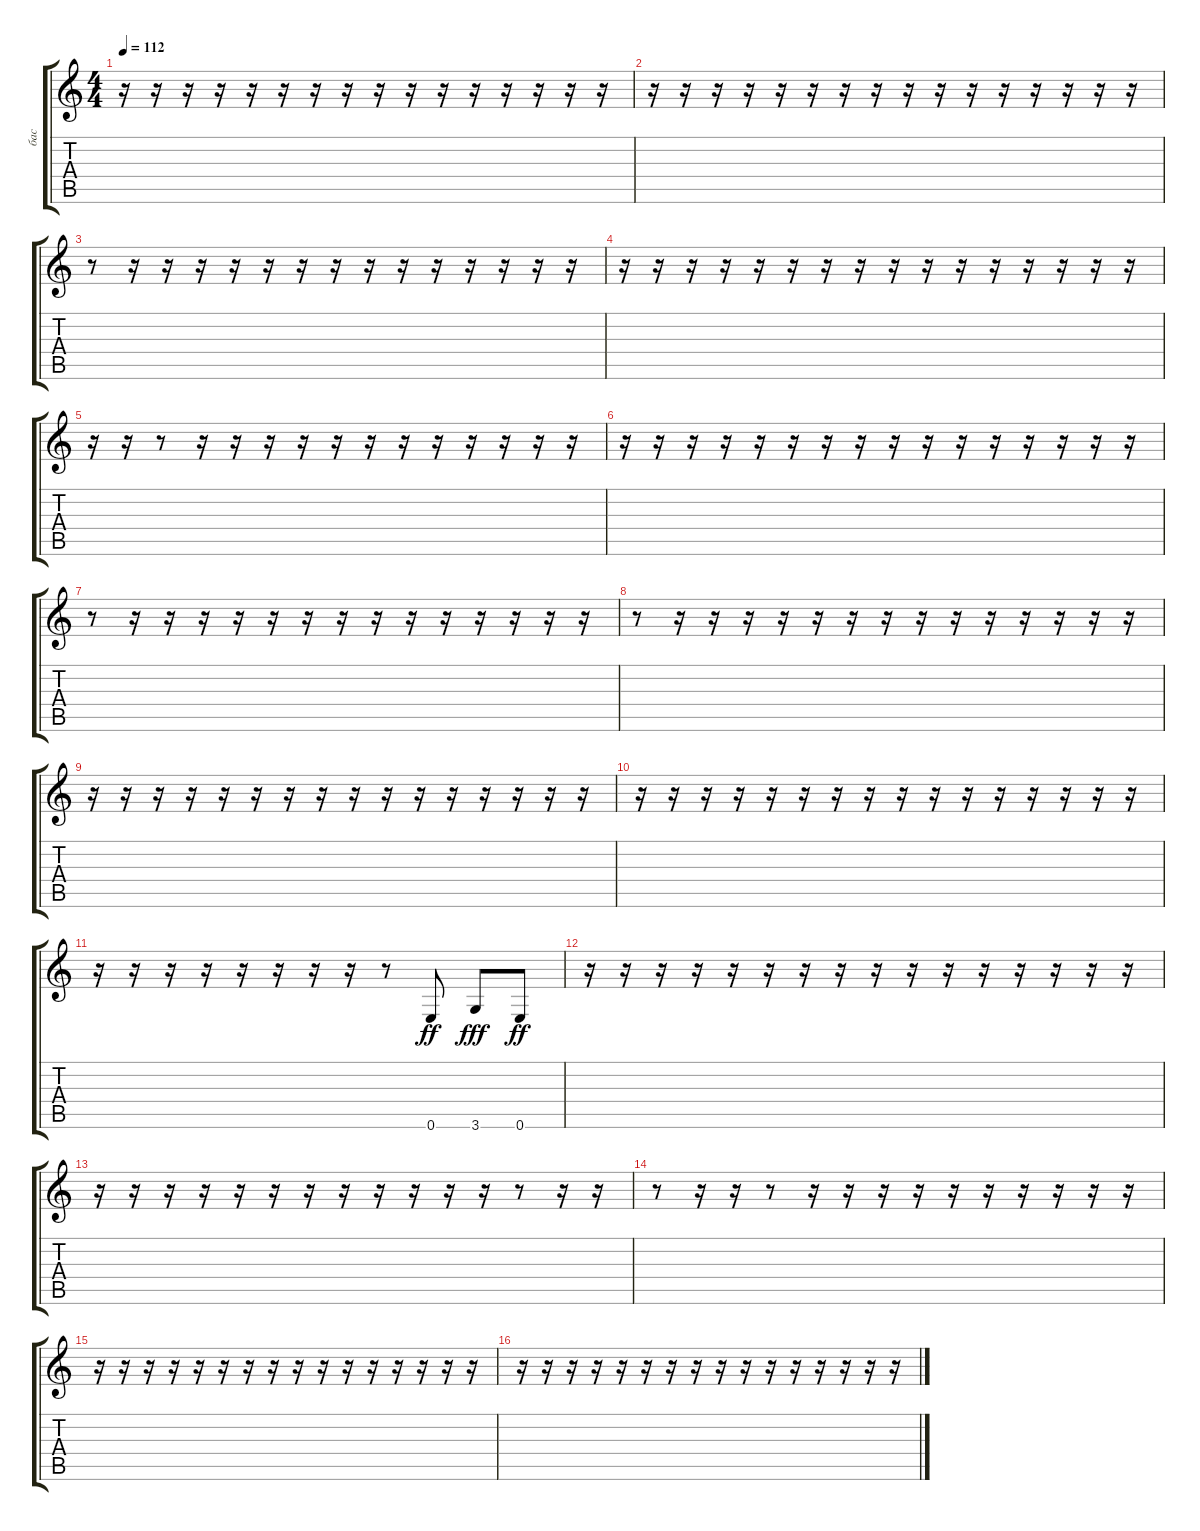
\track ("бас" "бас") {instrument acousticbass}
\staff {score tabs}
\tuning (E4 B3 G3 D3 A2 E2) {hide}
\ts (4 4)
\tempo 112
\clef g2
\ks c
r.16{dy f} r.16 r.16 r.16 r.16 r.16 r.16 r.16 r.16 r.16 r.16 r.16 r.16 r.16 r.16 r.16 |
r.16 r.16 r.16 r.16 r.16 r.16 r.16 r.16 r.16 r.16 r.16 r.16 r.16 r.16 r.16 r.16 |
r.8 r.16 r.16 r.16 r.16 r.16 r.16 r.16 r.16 r.16 r.16 r.16 r.16 r.16 r.16 |
r.16 r.16 r.16 r.16 r.16 r.16 r.16 r.16 r.16 r.16 r.16 r.16 r.16 r.16 r.16 r.16 |
r.16 r.16 r.8 r.16 r.16 r.16 r.16 r.16 r.16 r.16 r.16 r.16 r.16 r.16 r.16 |
r.16 r.16 r.16 r.16 r.16 r.16 r.16 r.16 r.16 r.16 r.16 r.16 r.16 r.16 r.16 r.16 |
r.8 r.16 r.16 r.16 r.16 r.16 r.16 r.16 r.16 r.16 r.16 r.16 r.16 r.16 r.16 |
r.8 r.16 r.16 r.16 r.16 r.16 r.16 r.16 r.16 r.16 r.16 r.16 r.16 r.16 r.16 |
r.16 r.16 r.16 r.16 r.16 r.16 r.16 r.16 r.16 r.16 r.16 r.16 r.16 r.16 r.16 r.16 |
r.16 r.16 r.16 r.16 r.16 r.16 r.16 r.16 r.16 r.16 r.16 r.16 r.16 r.16 r.16 r.16 |
r.16 r.16 r.16 r.16 r.16 r.16 r.16 r.16 r.8 0.6.8{dy ff} 3.6.8{dy fff} 0.6.8{dy ff} |
r.16 r.16 r.16 r.16 r.16 r.16 r.16 r.16 r.16 r.16 r.16 r.16 r.16 r.16 r.16 r.16 |
r.16 r.16 r.16 r.16 r.16 r.16 r.16 r.16 r.16 r.16 r.16 r.16 r.8 r.16 r.16 |
r.8 r.16 r.16 r.8 r.16 r.16 r.16 r.16 r.16 r.16 r.16 r.16 r.16 r.16 |
r.16 r.16 r.16 r.16 r.16 r.16 r.16 r.16 r.16 r.16 r.16 r.16 r.16 r.16 r.16 r.16 |
r.16 r.16 r.16 r.16 r.16 r.16 r.16 r.16 r.16 r.16 r.16 r.16 r.16 r.16 r.16 r.16
